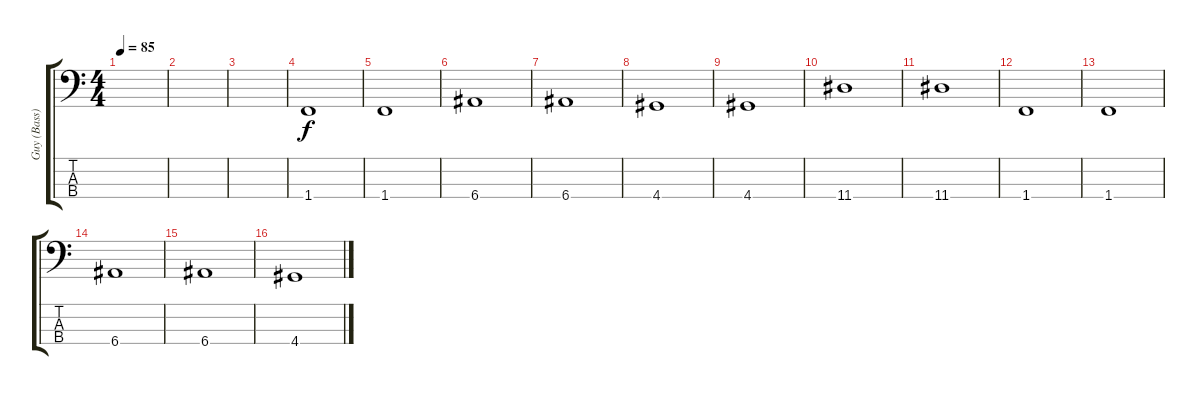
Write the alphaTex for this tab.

\track ("Guy (Bass)" "Guy (Bass)") {instrument electricbasspick}
\staff {score tabs}
\tuning (G2 D2 A1 E1) {hide}
\ts (4 4)
\tempo 85
\clef f4
\ks c
|
|
|
1.4.1 |
1.4.1 |
6.4.1 |
6.4.1 |
4.4.1 |
4.4.1 |
11.4.1 |
11.4.1 |
1.4.1 |
1.4.1 |
6.4.1 |
6.4.1 |
4.4.1
